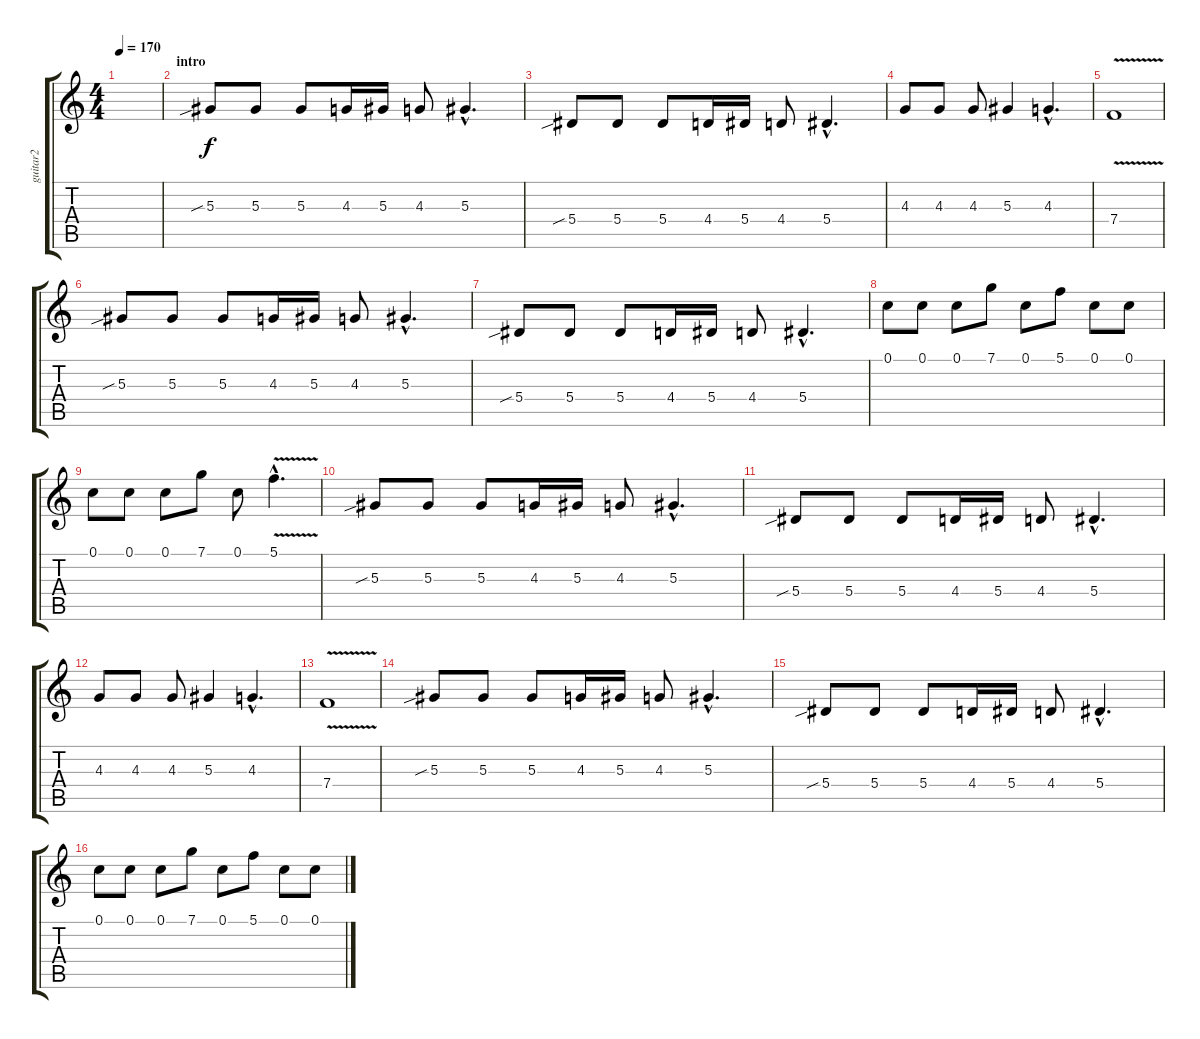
\track ("guitar2" "guitar2") {instrument distortionguitar}
\staff {score tabs}
\tuning (C4 G3 Eb3 Bb2 F2 C2) {hide}
\ts (4 4)
\tempo 170
\clef g2
\ks c
|
\section ("" "intro")
5.3{sib}.8 5.3.8 5.3.8 4.3.16 5.3.16 4.3.8 5.3{hac}.4{d} |
5.4{sib}.8 5.4.8 5.4.8 4.4.16 5.4.16 4.4.8 5.4{hac}.4{d} |
4.3.8 4.3.8 4.3.8 5.3.4 4.3{hac}.4{d} |
7.4{v}.1 |
5.3{sib}.8 5.3.8 5.3.8 4.3.16 5.3.16 4.3.8 5.3{hac}.4{d} |
5.4{sib}.8 5.4.8 5.4.8 4.4.16 5.4.16 4.4.8 5.4{hac}.4{d} |
0.1.8 0.1.8 0.1.8 7.1.8 0.1.8 5.1.8 0.1.8 0.1.8 |
0.1.8 0.1.8 0.1.8 7.1.8 0.1.8 5.1{v hac}.4{d} |
5.3{sib}.8 5.3.8 5.3.8 4.3.16 5.3.16 4.3.8 5.3{hac}.4{d} |
5.4{sib}.8 5.4.8 5.4.8 4.4.16 5.4.16 4.4.8 5.4{hac}.4{d} |
4.3.8 4.3.8 4.3.8 5.3.4 4.3{hac}.4{d} |
7.4{v}.1 |
5.3{sib}.8 5.3.8 5.3.8 4.3.16 5.3.16 4.3.8 5.3{hac}.4{d} |
5.4{sib}.8 5.4.8 5.4.8 4.4.16 5.4.16 4.4.8 5.4{hac}.4{d} |
0.1.8 0.1.8 0.1.8 7.1.8 0.1.8 5.1.8 0.1.8 0.1.8
